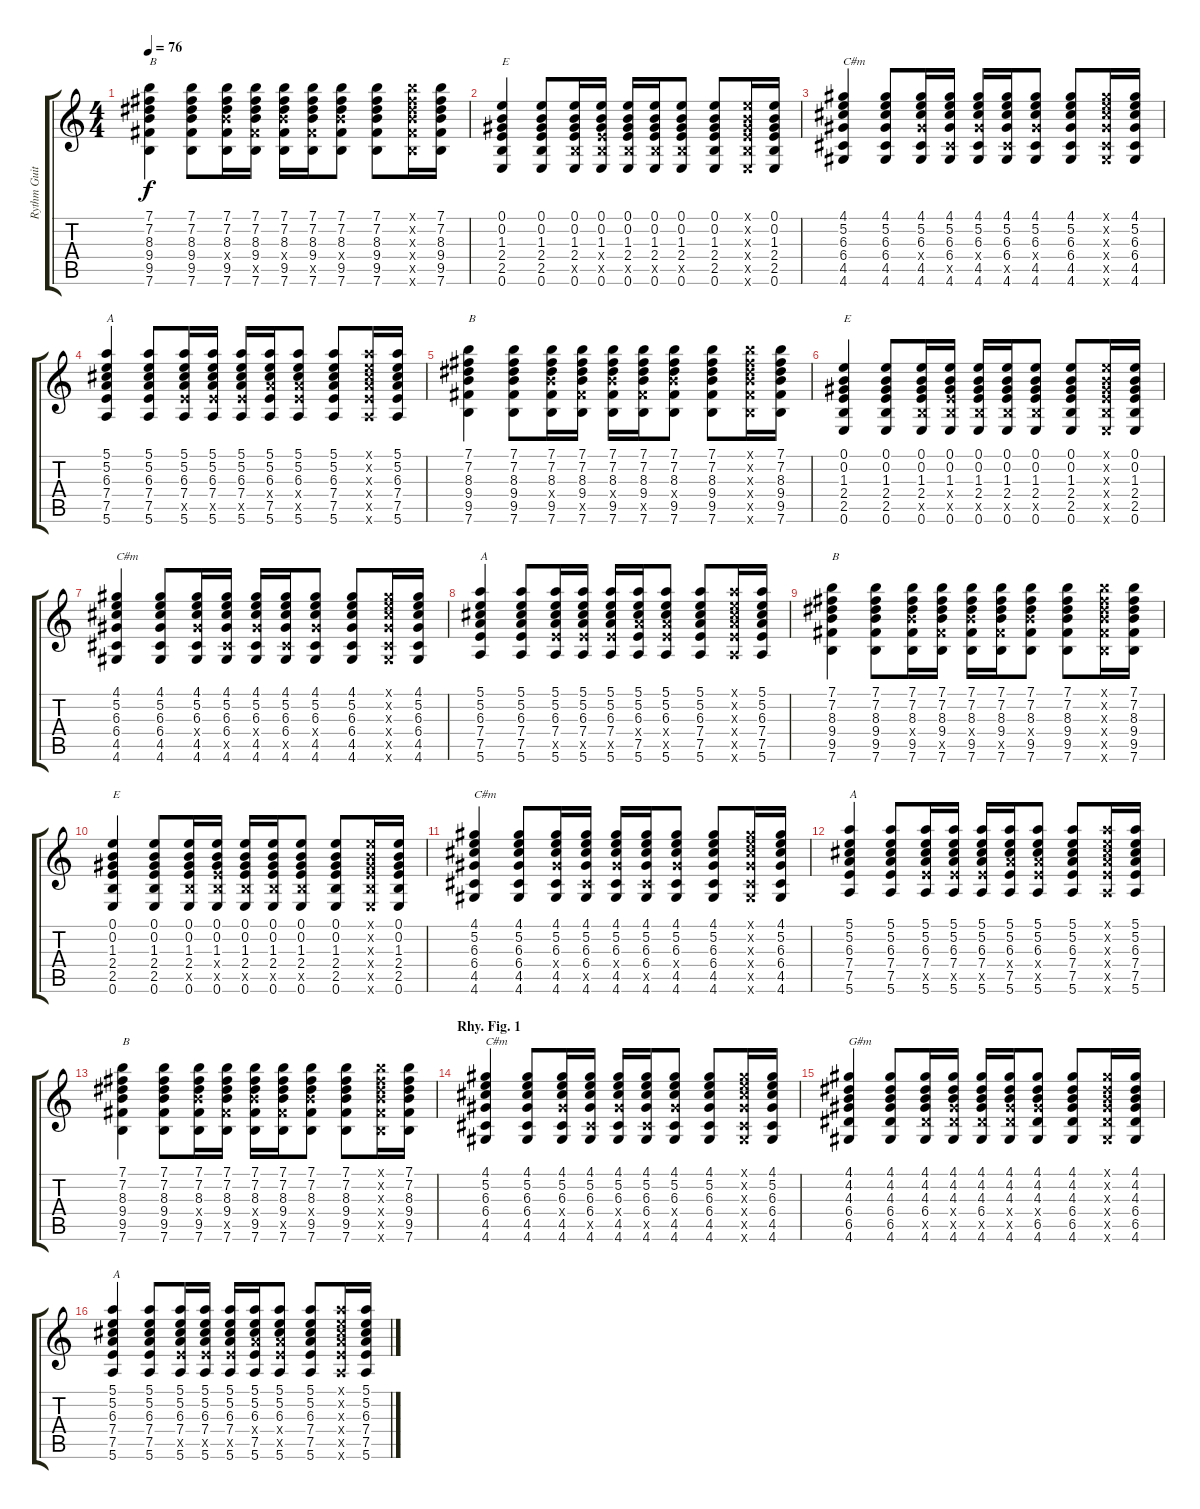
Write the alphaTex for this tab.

\track ("Rythm Guitar" "Rythm Guit") {instrument acousticguitarsteel}
\staff {score tabs}
\tuning (E4 B3 G3 D3 A2 E2) {hide}
\ts (4 4)
\tempo 76
\clef g2
\ks c
(7.1 7.2 8.3 9.4 9.5 7.6).4{txt "B" dy f} (7.1 7.2 8.3 9.4 9.5 7.6).8 (7.1 7.2 8.3 9.4{x} 9.5 7.6).16 (7.1 7.2 8.3 9.4 9.5{x} 7.6).16 (7.1 7.2 8.3 9.4{x} 9.5 7.6).16 (7.1 7.2 8.3 9.4 9.5{x} 7.6).16 (7.1 7.2 8.3 9.4{x} 9.5 7.6).8 (7.1 7.2 8.3 9.4 9.5 7.6).8 (7.1{x} 7.2{x} 8.3{x} 9.4{x} 9.5{x} 7.6{x}).16 (7.1 7.2 8.3 9.4 9.5 7.6).16 |
(0.1 0.2 1.3 2.4 2.5 0.6).4{txt "E"} (0.1 0.2 1.3 2.4 2.5 0.6).8 (0.1 0.2 1.3 2.4 2.5{x} 0.6).16 (0.1 0.2 1.3 2.4{x} 2.5{x} 0.6).16 (0.1 0.2 1.3 2.4 2.5{x} 0.6).16 (0.1 0.2 1.3 2.4 2.5{x} 0.6).16 (0.1 0.2 1.3 2.4 2.5{x} 0.6).8 (0.1 0.2 1.3 2.4 2.5 0.6).8 (0.1{x} 0.2{x} 1.3{x} 2.4{x} 2.5{x} 0.6{x}).16 (0.1 0.2 1.3 2.4 2.5 0.6).16 |
(4.1 5.2 6.3 6.4 4.5 4.6).4{txt "C#m"} (4.1 5.2 6.3 6.4 4.5 4.6).8 (4.1 5.2 6.3 6.4{x} 4.5 4.6).16 (4.1 5.2 6.3 6.4 4.5{x} 4.6).16 (4.1 5.2 6.3 6.4{x} 4.5 4.6).16 (4.1 5.2 6.3 6.4 4.5{x} 4.6).16 (4.1 5.2 6.3 6.4{x} 4.5 4.6).8 (4.1 5.2 6.3 6.4 4.5 4.6).8 (4.1{x} 5.2{x} 6.3{x} 6.4{x} 4.5{x} 4.6{x}).16 (4.1 5.2 6.3 6.4 4.5 4.6).16 |
(5.1 5.2 6.3 7.4 7.5 5.6).4{txt "A"} (5.1 5.2 6.3 7.4 7.5 5.6).8 (5.1 5.2 6.3 7.4 7.5{x} 5.6).16 (5.1 5.2 6.3 7.4 7.5{x} 5.6).16 (5.1 5.2 6.3 7.4 7.5{x} 5.6).16 (5.1 5.2 6.3 7.4{x} 7.5 5.6).16 (5.1 5.2 6.3 7.4{x} 7.5{x} 5.6).8 (5.1 5.2 6.3 7.4 7.5 5.6).8 (5.1{x} 5.2{x} 6.3{x} 7.4{x} 7.5{x} 5.6{x}).16 (5.1 5.2 6.3 7.4 7.5 5.6).16 |
(7.1 7.2 8.3 9.4 9.5 7.6).4{txt "B"} (7.1 7.2 8.3 9.4 9.5 7.6).8 (7.1 7.2 8.3 9.4{x} 9.5 7.6).16 (7.1 7.2 8.3 9.4 9.5{x} 7.6).16 (7.1 7.2 8.3 9.4{x} 9.5 7.6).16 (7.1 7.2 8.3 9.4 9.5{x} 7.6).16 (7.1 7.2 8.3 9.4{x} 9.5 7.6).8 (7.1 7.2 8.3 9.4 9.5 7.6).8 (7.1{x} 7.2{x} 8.3{x} 9.4{x} 9.5{x} 7.6{x}).16 (7.1 7.2 8.3 9.4 9.5 7.6).16 |
(0.1 0.2 1.3 2.4 2.5 0.6).4{txt "E"} (0.1 0.2 1.3 2.4 2.5 0.6).8 (0.1 0.2 1.3 2.4 2.5{x} 0.6).16 (0.1 0.2 1.3 2.4{x} 2.5{x} 0.6).16 (0.1 0.2 1.3 2.4 2.5{x} 0.6).16 (0.1 0.2 1.3 2.4 2.5{x} 0.6).16 (0.1 0.2 1.3 2.4 2.5{x} 0.6).8 (0.1 0.2 1.3 2.4 2.5 0.6).8 (0.1{x} 0.2{x} 1.3{x} 2.4{x} 2.5{x} 0.6{x}).16 (0.1 0.2 1.3 2.4 2.5 0.6).16 |
(4.1 5.2 6.3 6.4 4.5 4.6).4{txt "C#m"} (4.1 5.2 6.3 6.4 4.5 4.6).8 (4.1 5.2 6.3 6.4{x} 4.5 4.6).16 (4.1 5.2 6.3 6.4 4.5{x} 4.6).16 (4.1 5.2 6.3 6.4{x} 4.5 4.6).16 (4.1 5.2 6.3 6.4 4.5{x} 4.6).16 (4.1 5.2 6.3 6.4{x} 4.5 4.6).8 (4.1 5.2 6.3 6.4 4.5 4.6).8 (4.1{x} 5.2{x} 6.3{x} 6.4{x} 4.5{x} 4.6{x}).16 (4.1 5.2 6.3 6.4 4.5 4.6).16 |
(5.1 5.2 6.3 7.4 7.5 5.6).4{txt "A"} (5.1 5.2 6.3 7.4 7.5 5.6).8 (5.1 5.2 6.3 7.4 7.5{x} 5.6).16 (5.1 5.2 6.3 7.4 7.5{x} 5.6).16 (5.1 5.2 6.3 7.4 7.5{x} 5.6).16 (5.1 5.2 6.3 7.4{x} 7.5 5.6).16 (5.1 5.2 6.3 7.4{x} 7.5{x} 5.6).8 (5.1 5.2 6.3 7.4 7.5 5.6).8 (5.1{x} 5.2{x} 6.3{x} 7.4{x} 7.5{x} 5.6{x}).16 (5.1 5.2 6.3 7.4 7.5 5.6).16 |
(7.1 7.2 8.3 9.4 9.5 7.6).4{txt "B"} (7.1 7.2 8.3 9.4 9.5 7.6).8 (7.1 7.2 8.3 9.4{x} 9.5 7.6).16 (7.1 7.2 8.3 9.4 9.5{x} 7.6).16 (7.1 7.2 8.3 9.4{x} 9.5 7.6).16 (7.1 7.2 8.3 9.4 9.5{x} 7.6).16 (7.1 7.2 8.3 9.4{x} 9.5 7.6).8 (7.1 7.2 8.3 9.4 9.5 7.6).8 (7.1{x} 7.2{x} 8.3{x} 9.4{x} 9.5{x} 7.6{x}).16 (7.1 7.2 8.3 9.4 9.5 7.6).16 |
(0.1 0.2 1.3 2.4 2.5 0.6).4{txt "E"} (0.1 0.2 1.3 2.4 2.5 0.6).8 (0.1 0.2 1.3 2.4 2.5{x} 0.6).16 (0.1 0.2 1.3 2.4{x} 2.5{x} 0.6).16 (0.1 0.2 1.3 2.4 2.5{x} 0.6).16 (0.1 0.2 1.3 2.4 2.5{x} 0.6).16 (0.1 0.2 1.3 2.4 2.5{x} 0.6).8 (0.1 0.2 1.3 2.4 2.5 0.6).8 (0.1{x} 0.2{x} 1.3{x} 2.4{x} 2.5{x} 0.6{x}).16 (0.1 0.2 1.3 2.4 2.5 0.6).16 |
(4.1 5.2 6.3 6.4 4.5 4.6).4{txt "C#m"} (4.1 5.2 6.3 6.4 4.5 4.6).8 (4.1 5.2 6.3 6.4{x} 4.5 4.6).16 (4.1 5.2 6.3 6.4 4.5{x} 4.6).16 (4.1 5.2 6.3 6.4{x} 4.5 4.6).16 (4.1 5.2 6.3 6.4 4.5{x} 4.6).16 (4.1 5.2 6.3 6.4{x} 4.5 4.6).8 (4.1 5.2 6.3 6.4 4.5 4.6).8 (4.1{x} 5.2{x} 6.3{x} 6.4{x} 4.5{x} 4.6{x}).16 (4.1 5.2 6.3 6.4 4.5 4.6).16 |
(5.1 5.2 6.3 7.4 7.5 5.6).4{txt "A"} (5.1 5.2 6.3 7.4 7.5 5.6).8 (5.1 5.2 6.3 7.4 7.5{x} 5.6).16 (5.1 5.2 6.3 7.4 7.5{x} 5.6).16 (5.1 5.2 6.3 7.4 7.5{x} 5.6).16 (5.1 5.2 6.3 7.4{x} 7.5 5.6).16 (5.1 5.2 6.3 7.4{x} 7.5{x} 5.6).8 (5.1 5.2 6.3 7.4 7.5 5.6).8 (5.1{x} 5.2{x} 6.3{x} 7.4{x} 7.5{x} 5.6{x}).16 (5.1 5.2 6.3 7.4 7.5 5.6).16 |
(7.1 7.2 8.3 9.4 9.5 7.6).4{txt "B"} (7.1 7.2 8.3 9.4 9.5 7.6).8 (7.1 7.2 8.3 9.4{x} 9.5 7.6).16 (7.1 7.2 8.3 9.4 9.5{x} 7.6).16 (7.1 7.2 8.3 9.4{x} 9.5 7.6).16 (7.1 7.2 8.3 9.4 9.5{x} 7.6).16 (7.1 7.2 8.3 9.4{x} 9.5 7.6).8 (7.1 7.2 8.3 9.4 9.5 7.6).8 (7.1{x} 7.2{x} 8.3{x} 9.4{x} 9.5{x} 7.6{x}).16 (7.1 7.2 8.3 9.4 9.5 7.6).16 |
\section ("" "Rhy. Fig. 1")
(4.1 5.2 6.3 6.4 4.5 4.6).4{txt "C#m"} (4.1 5.2 6.3 6.4 4.5 4.6).8 (4.1 5.2 6.3 6.4{x} 4.5 4.6).16 (4.1 5.2 6.3 6.4 4.5{x} 4.6).16 (4.1 5.2 6.3 6.4{x} 4.5 4.6).16 (4.1 5.2 6.3 6.4 4.5{x} 4.6).16 (4.1 5.2 6.3 6.4{x} 4.5 4.6).8 (4.1 5.2 6.3 6.4 4.5 4.6).8 (4.1{x} 5.2{x} 6.3{x} 6.4{x} 4.5{x} 4.6{x}).16 (4.1 5.2 6.3 6.4 4.5 4.6).16 |
(4.1 4.2 4.3 6.4 6.5 4.6).4{txt "G#m"} (4.1 4.2 4.3 6.4 6.5 4.6).8 (4.1 4.2 4.3 6.4 6.5{x} 4.6).16 (4.1 4.2 4.3 6.4{x} 6.5{x} 4.6).16 (4.1 4.2 4.3 6.4 6.5{x} 4.6).16 (4.1 4.2 4.3 6.4{x} 6.5{x} 4.6).16 (4.1 4.2 4.3 6.4{x} 6.5 4.6).8 (4.1 4.2 4.3 6.4 6.5 4.6).8 (4.1{x} 4.2{x} 4.3{x} 6.4{x} 6.5{x} 4.6{x}).16 (4.1 4.2 4.3 6.4 6.5 4.6).16 |
(5.1 5.2 6.3 7.4 7.5 5.6).4{txt "A"} (5.1 5.2 6.3 7.4 7.5 5.6).8 (5.1 5.2 6.3 7.4 7.5{x} 5.6).16 (5.1 5.2 6.3 7.4 7.5{x} 5.6).16 (5.1 5.2 6.3 7.4 7.5{x} 5.6).16 (5.1 5.2 6.3 7.4{x} 7.5 5.6).16 (5.1 5.2 6.3 7.4{x} 7.5{x} 5.6).8 (5.1 5.2 6.3 7.4 7.5 5.6).8 (5.1{x} 5.2{x} 6.3{x} 7.4{x} 7.5{x} 5.6{x}).16 (5.1 5.2 6.3 7.4 7.5 5.6).16
